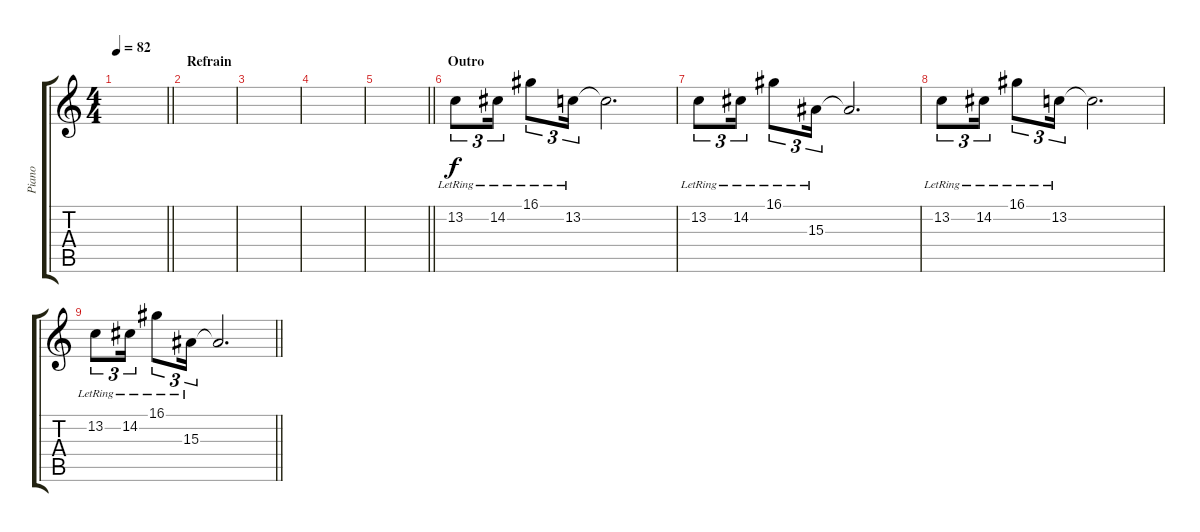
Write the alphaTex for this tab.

\track ("Piano" "Piano") {instrument acousticgrandpiano}
\staff {score tabs}
\tuning (E4 B3 G3 D3 A2 E2) {hide}
\ts (4 4)
\tempo 82
\clef g2
\barLineRight lightlight
\ks c
|
\section ("" "Refrain")
|
|
|
\barLineRight lightlight
|
\section ("" "Outro")
13.2{lr}.8{tu (3 2)} 14.2{lr}.16{tu (3 2)} 16.1{lr}.8{tu (3 2)} 13.2{lr}.16{tu (3 2)} 13.2{t}.2{d} |
13.2{lr}.8{tu (3 2)} 14.2{lr}.16{tu (3 2)} 16.1{lr}.8{tu (3 2)} 15.3{lr}.16{tu (3 2)} 15.3{t}.2{d} |
13.2{lr}.8{tu (3 2)} 14.2{lr}.16{tu (3 2)} 16.1{lr}.8{tu (3 2)} 13.2{lr}.16{tu (3 2)} 13.2{t}.2{d} |
\barLineRight lightlight
13.2{lr}.8{tu (3 2)} 14.2{lr}.16{tu (3 2)} 16.1{lr}.8{tu (3 2)} 15.3{lr}.16{tu (3 2)} 15.3{t}.2{d}
